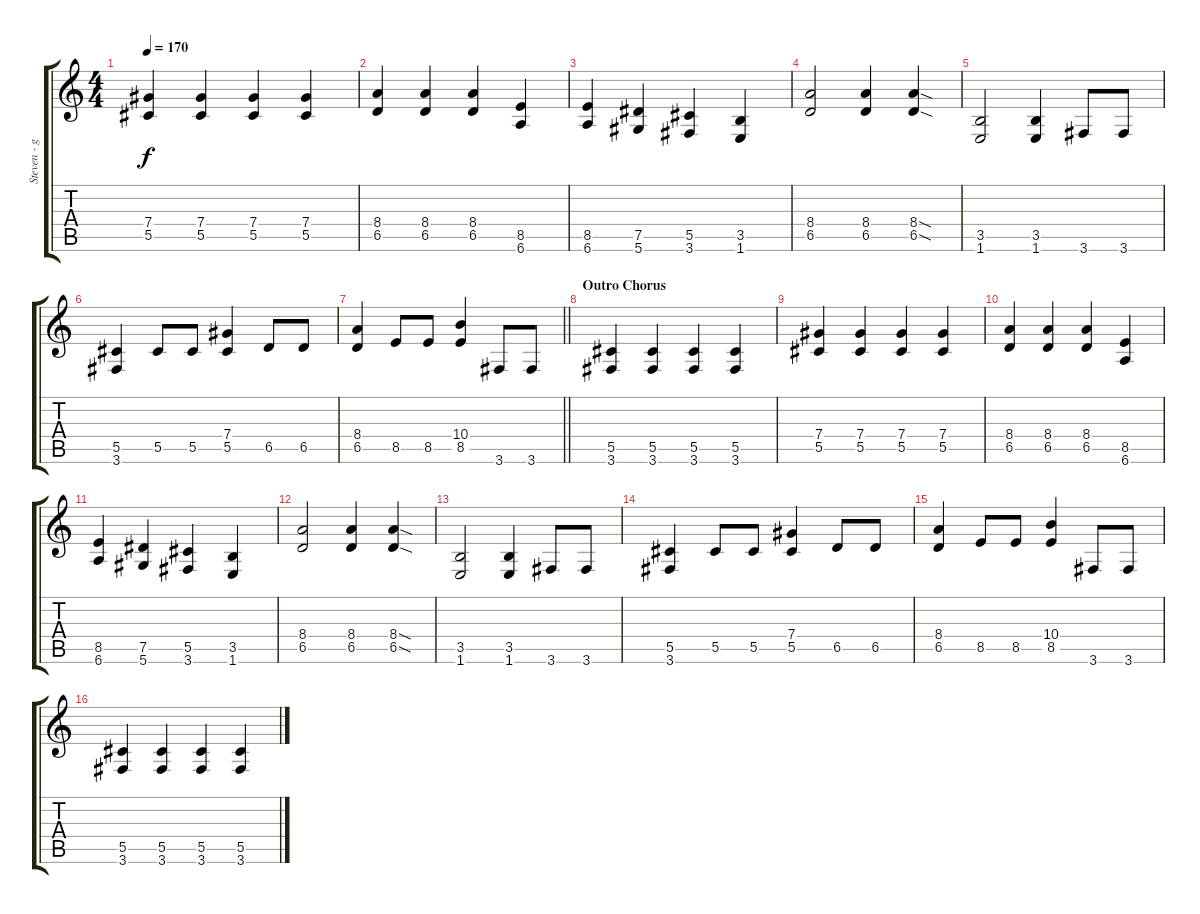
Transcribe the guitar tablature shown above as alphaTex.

\track ("Steven - gtr" "Steven - g") {instrument overdrivenguitar}
\staff {score tabs}
\tuning (Eb4 Bb3 Gb3 Db3 Ab2 Eb2) {hide}
\ts (4 4)
\tempo 170
\clef g2
\ks c
(7.4 5.5).4{dy f} (7.4 5.5).4 (7.4 5.5).4 (7.4 5.5).4 |
(8.4 6.5).4 (8.4 6.5).4 (8.4 6.5).4 (8.5 6.6).4 |
(8.5 6.6).4 (7.5 5.6).4 (5.5 3.6).4 (3.5 1.6).4 |
(8.4 6.5).2 (8.4 6.5).4 (8.4{sod} 6.5{sod}).4 |
(3.5 1.6).2 (3.5 1.6).4 3.6.8 3.6.8 |
(5.5 3.6).4 5.5.8 5.5.8 (7.4 5.5).4 6.5.8 6.5.8 |
\barLineRight lightlight
(8.4 6.5).4 8.5.8 8.5.8 (10.4 8.5).4 3.6.8 3.6.8 |
\section ("" "Outro Chorus")
(5.5 3.6).4 (5.5 3.6).4 (5.5 3.6).4 (5.5 3.6).4 |
(7.4 5.5).4 (7.4 5.5).4 (7.4 5.5).4 (7.4 5.5).4 |
(8.4 6.5).4 (8.4 6.5).4 (8.4 6.5).4 (8.5 6.6).4 |
(8.5 6.6).4 (7.5 5.6).4 (5.5 3.6).4 (3.5 1.6).4 |
(8.4 6.5).2 (8.4 6.5).4 (8.4{sod} 6.5{sod}).4 |
(3.5 1.6).2 (3.5 1.6).4 3.6.8 3.6.8 |
(5.5 3.6).4 5.5.8 5.5.8 (7.4 5.5).4 6.5.8 6.5.8 |
(8.4 6.5).4 8.5.8 8.5.8 (10.4 8.5).4 3.6.8 3.6.8 |
(5.5 3.6).4 (5.5 3.6).4 (5.5 3.6).4 (5.5 3.6).4
